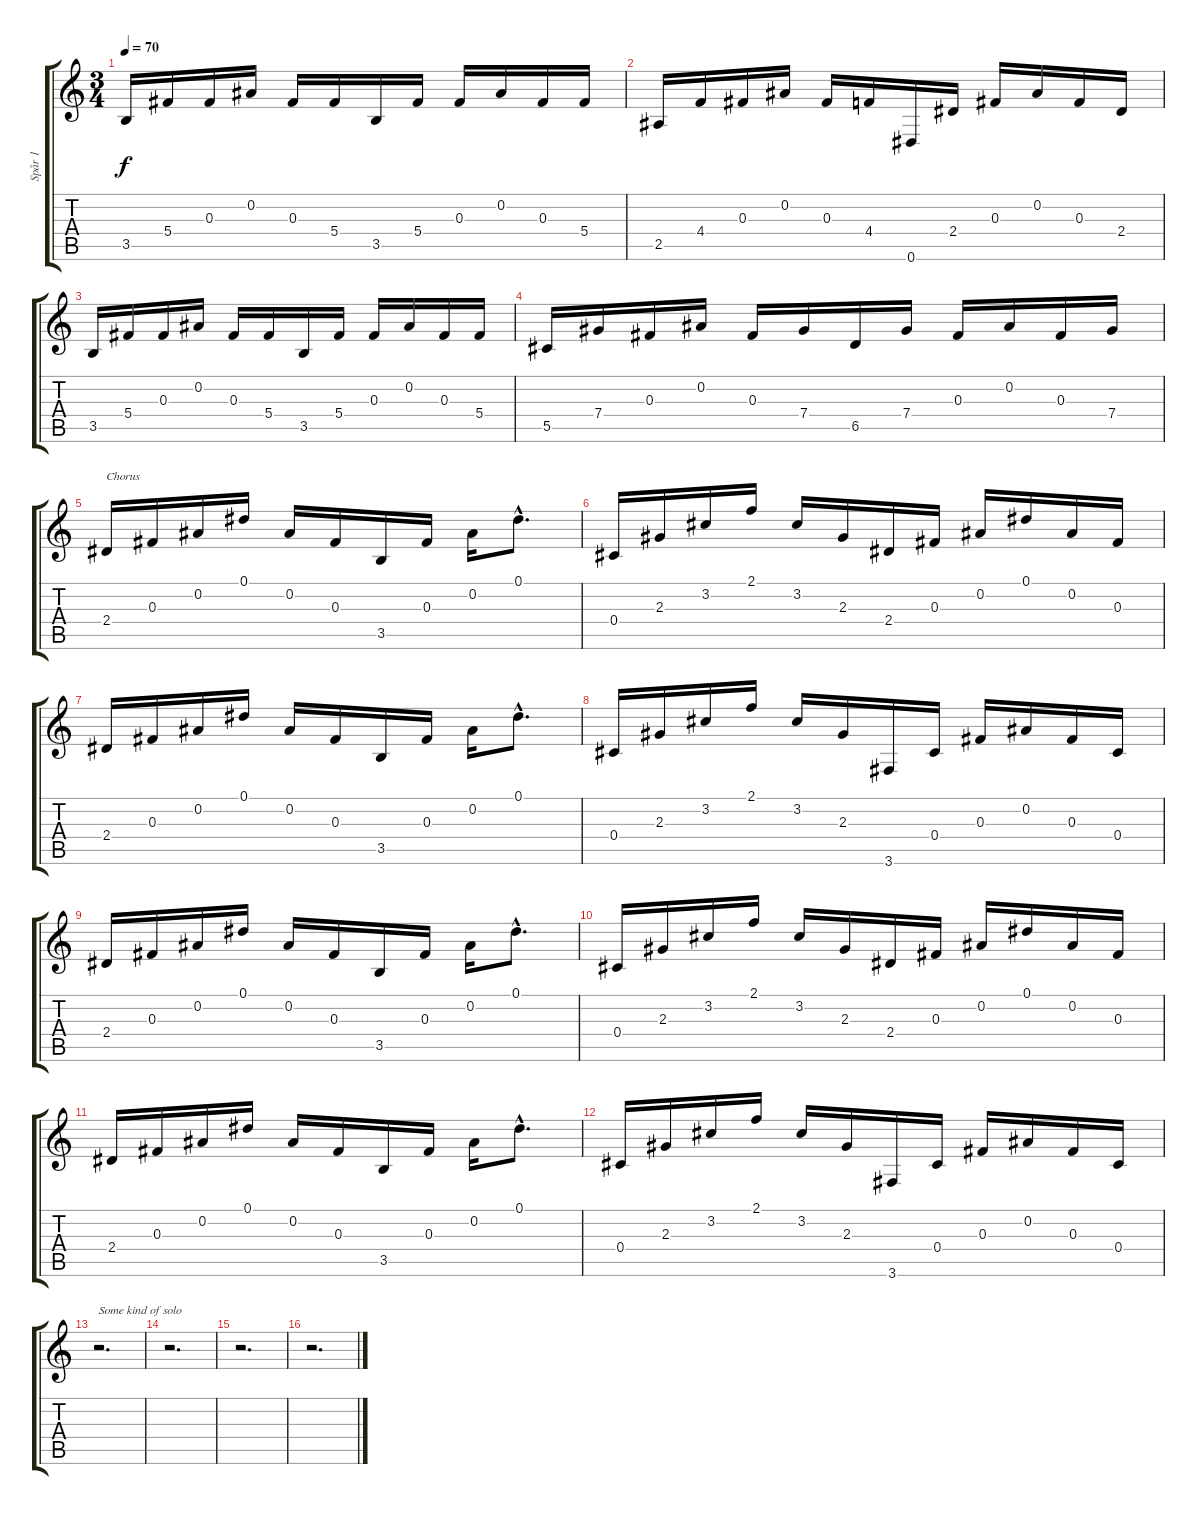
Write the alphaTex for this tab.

\track ("Spår 1" "Spår 1") {instrument acousticguitarnylon}
\staff {score tabs}
\tuning (Eb4 Bb3 Gb3 Db3 Ab2 Eb2) {hide}
\ts (3 4)
\tempo 70
\clef g2
\ks c
3.5.16{dy f} 5.4.16 0.3.16 0.2.16 0.3.16 5.4.16 3.5.16 5.4.16 0.3.16 0.2.16 0.3.16 5.4.16 |
2.5.16 4.4.16 0.3.16 0.2.16 0.3.16 4.4.16 0.6.16 2.4.16 0.3.16 0.2.16 0.3.16 2.4.16 |
3.5.16 5.4.16 0.3.16 0.2.16 0.3.16 5.4.16 3.5.16 5.4.16 0.3.16 0.2.16 0.3.16 5.4.16 |
5.5.16 7.4.16 0.3.16 0.2.16 0.3.16 7.4.16 6.5.16 7.4.16 0.3.16 0.2.16 0.3.16 7.4.16 |
2.4.16{txt "Chorus"} 0.3.16 0.2.16 0.1.16 0.2.16 0.3.16 3.5.16 0.3.16 0.2.16 0.1{hac}.8{d} |
0.4.16 2.3.16 3.2.16 2.1.16 3.2.16 2.3.16 2.4.16 0.3.16 0.2.16 0.1.16 0.2.16 0.3.16 |
2.4.16 0.3.16 0.2.16 0.1.16 0.2.16 0.3.16 3.5.16 0.3.16 0.2.16 0.1{hac}.8{d} |
0.4.16 2.3.16 3.2.16 2.1.16 3.2.16 2.3.16 3.6.16 0.4.16 0.3.16 0.2.16 0.3.16 0.4.16 |
2.4.16 0.3.16 0.2.16 0.1.16 0.2.16 0.3.16 3.5.16 0.3.16 0.2.16 0.1{hac}.8{d} |
0.4.16 2.3.16 3.2.16 2.1.16 3.2.16 2.3.16 2.4.16 0.3.16 0.2.16 0.1.16 0.2.16 0.3.16 |
2.4.16 0.3.16 0.2.16 0.1.16 0.2.16 0.3.16 3.5.16 0.3.16 0.2.16 0.1{hac}.8{d} |
0.4.16 2.3.16 3.2.16 2.1.16 3.2.16 2.3.16 3.6.16 0.4.16 0.3.16 0.2.16 0.3.16 0.4.16 |
r.2{d txt "Some kind of solo"} |
r.2{d} |
r.2{d} |
r.2{d}
